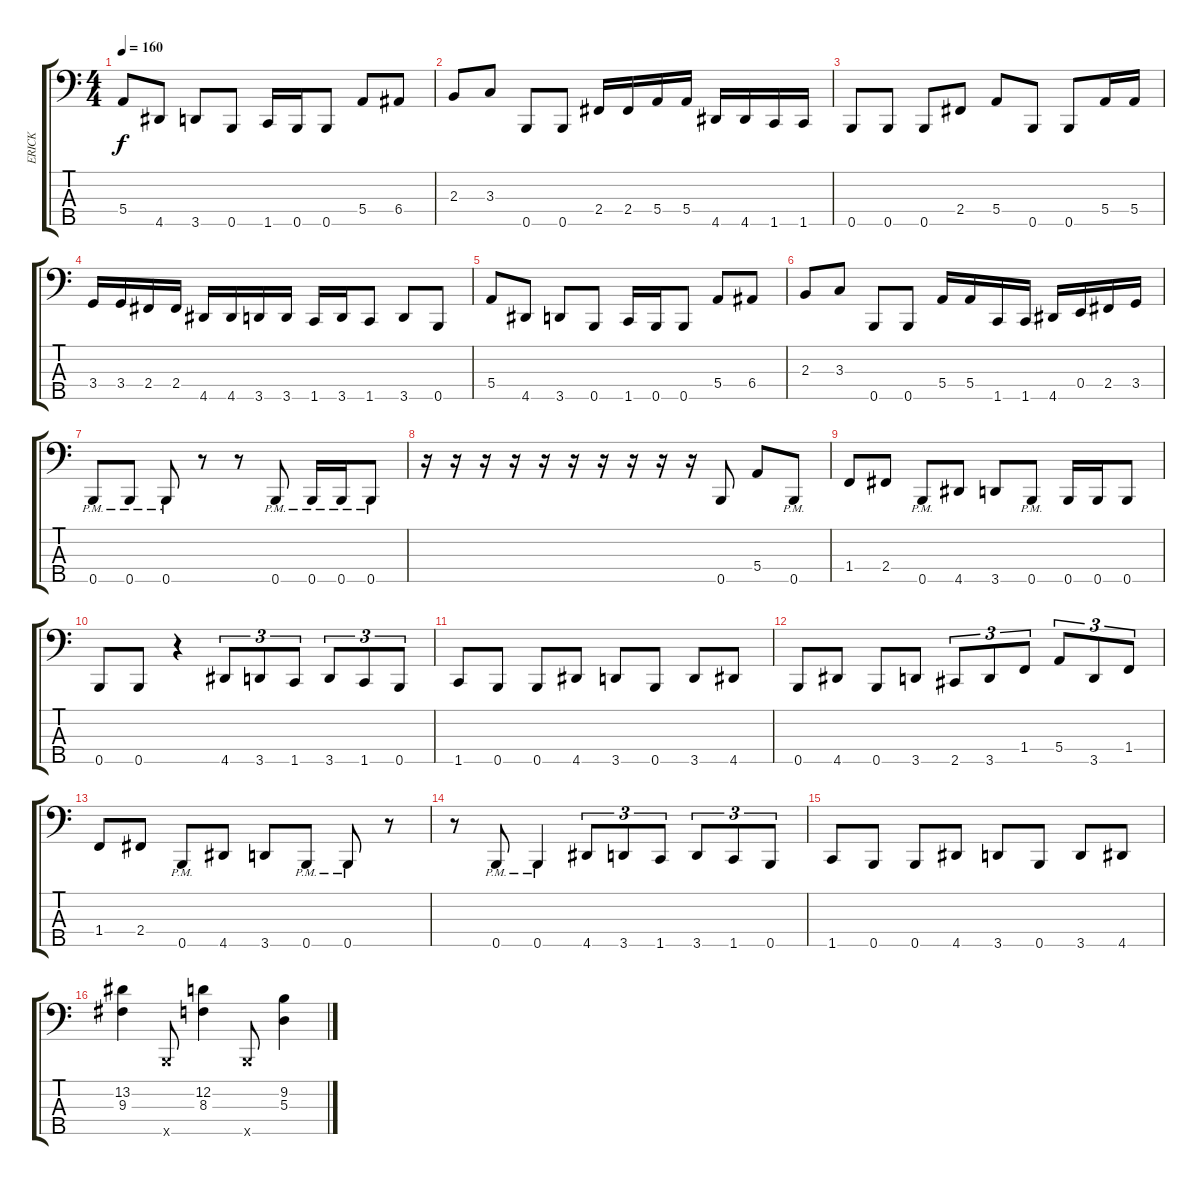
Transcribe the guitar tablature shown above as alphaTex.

\track ("ERICK" "ERICK") {instrument electricbassfinger}
\staff {score tabs}
\tuning (G2 D2 A1 E1 B0) {hide}
\ts (4 4)
\tempo 160
\clef f4
\ks c
5.4.8{dy f} 4.5.8 3.5.8 0.5.8 1.5.16 0.5.16 0.5.8 5.4.8 6.4.8 |
2.3.8 3.3.8 0.5.8 0.5.8 2.4.16 2.4.16 5.4.16 5.4.16 4.5.16 4.5.16 1.5.16 1.5.16 |
0.5.8 0.5.8 0.5.8 2.4.8 5.4.8 0.5.8 0.5.8 5.4.16 5.4.16 |
3.4.16 3.4.16 2.4.16 2.4.16 4.5.16 4.5.16 3.5.16 3.5.16 1.5.16 3.5.16 1.5.8 3.5.8 0.5.8 |
5.4.8 4.5.8 3.5.8 0.5.8 1.5.16 0.5.16 0.5.8 5.4.8 6.4.8 |
2.3.8 3.3.8 0.5.8 0.5.8 5.4.16 5.4.16 1.5.16 1.5.16 4.5.16 0.4.16 2.4.16 3.4.16 |
0.5{pm}.8 0.5{pm}.8 0.5{pm}.8 r.8 r.8 0.5{pm}.8 0.5{pm}.16 0.5{pm}.16 0.5{pm}.8 |
r.16 r.16 r.16 r.16 r.16 r.16 r.16 r.16 r.16 r.16 0.5.8 5.4.8 0.5{pm}.8 |
1.4.8 2.4.8 0.5{pm}.8 4.5.8 3.5.8 0.5{pm}.8 0.5.16 0.5.16 0.5.8 |
0.5.8 0.5.8 r.4 4.5.8{tu (3 2)} 3.5.8{tu (3 2)} 1.5.8{tu (3 2)} 3.5.8{tu (3 2)} 1.5.8{tu (3 2)} 0.5.8{tu (3 2)} |
1.5.8 0.5.8 0.5.8 4.5.8 3.5.8 0.5.8 3.5.8 4.5.8 |
0.5.8 4.5.8 0.5.8 3.5.8 2.5.8{tu (3 2)} 3.5.8{tu (3 2)} 1.4.8{tu (3 2)} 5.4.8{tu (3 2)} 3.5.8{tu (3 2)} 1.4.8{tu (3 2)} |
1.4.8 2.4.8 0.5{pm}.8 4.5.8 3.5.8 0.5{pm}.8 0.5{pm}.8 r.8 |
r.8 0.5{pm}.8 0.5{pm}.4 4.5.8{tu (3 2)} 3.5.8{tu (3 2)} 1.5.8{tu (3 2)} 3.5.8{tu (3 2)} 1.5.8{tu (3 2)} 0.5.8{tu (3 2)} |
1.5.8 0.5.8 0.5.8 4.5.8 3.5.8 0.5.8 3.5.8 4.5.8 |
(13.2 9.3).4{instrument slapbass1} 0.5{x}.8 (12.2 8.3).4 0.5{x}.8 (9.2 5.3).4
